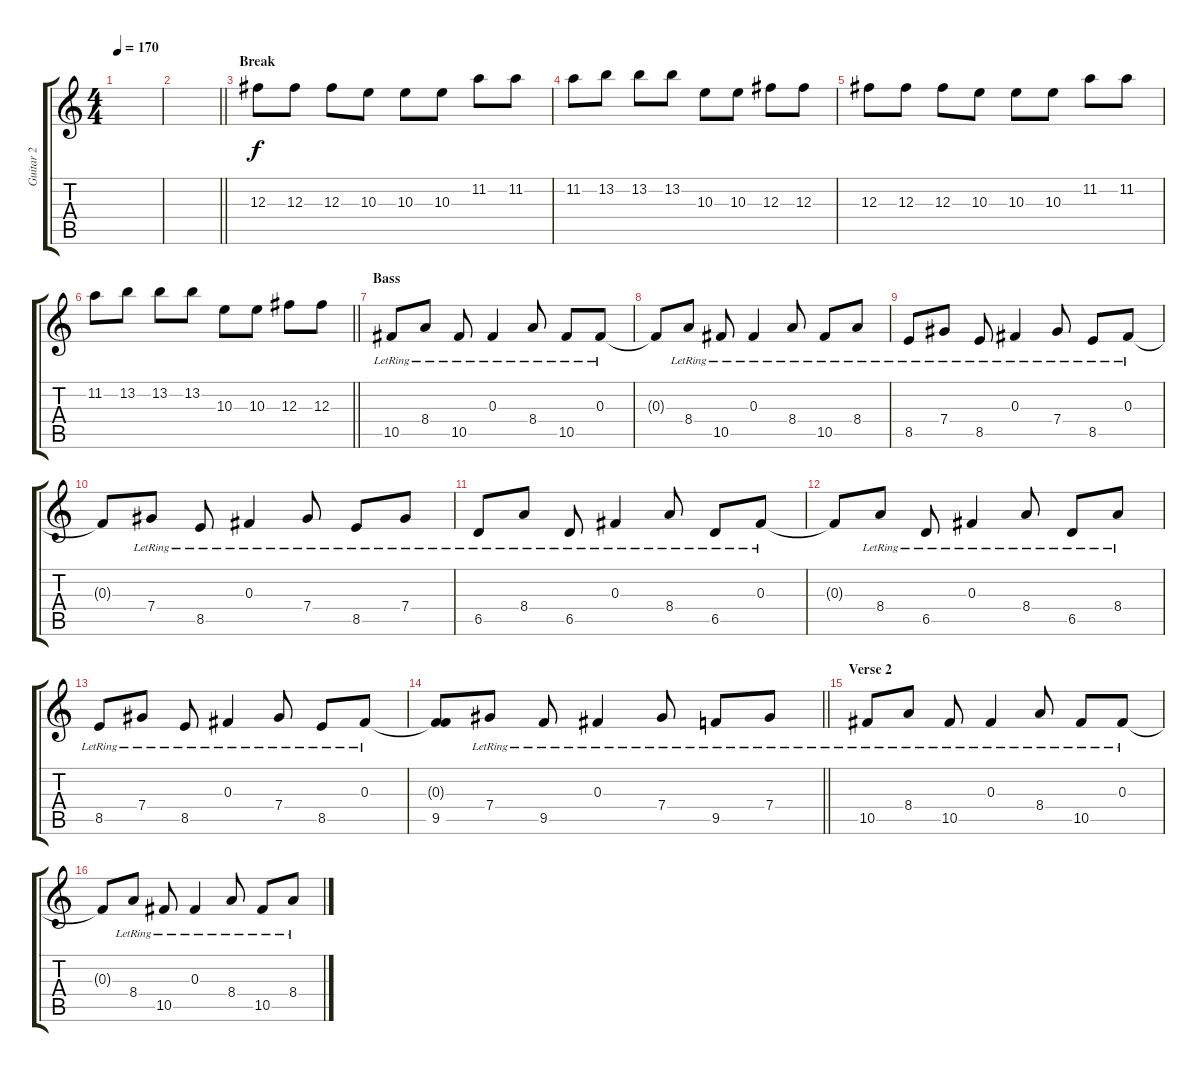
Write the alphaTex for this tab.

\track ("Guitar 2" "Guitar 2") {instrument electricguitarjazz}
\staff {score tabs}
\tuning (Eb4 Bb3 Gb3 Db3 Ab2 Eb2) {hide}
\ts (4 4)
\tempo 170
\clef g2
\ks c
|
\barLineRight lightlight
|
\section ("" "Break")
12.3.8{dy f instrument distortionguitar} 12.3.8 12.3.8 10.3.8 10.3.8 10.3.8 11.2.8 11.2.8 |
11.2.8 13.2.8 13.2.8 13.2.8 10.3.8 10.3.8 12.3.8 12.3.8 |
12.3.8 12.3.8 12.3.8 10.3.8 10.3.8 10.3.8 11.2.8 11.2.8 |
\barLineRight lightlight
11.2.8 13.2.8 13.2.8 13.2.8 10.3.8 10.3.8 12.3.8 12.3.8 |
\section ("" "Bass")
10.5{lr}.8{instrument electricguitarjazz} 8.4{lr}.8 10.5{lr}.8 0.3{lr}.4 8.4{lr}.8 10.5{lr}.8 0.3{lr}.8 |
0.3{t}.8 8.4{lr}.8 10.5{lr}.8 0.3{lr}.4 8.4{lr}.8 10.5{lr}.8 8.4{lr}.8 |
8.5{lr}.8 7.4{lr}.8 8.5{lr}.8 0.3{lr}.4 7.4{lr}.8 8.5{lr}.8 0.3{lr}.8 |
0.3{t}.8 7.4{lr}.8 8.5{lr}.8 0.3{lr}.4 7.4{lr}.8 8.5{lr}.8 7.4{lr}.8 |
6.5{lr}.8 8.4{lr}.8 6.5{lr}.8 0.3{lr}.4 8.4{lr}.8 6.5{lr}.8 0.3{lr}.8 |
0.3{t}.8 8.4{lr}.8 6.5{lr}.8 0.3{lr}.4 8.4{lr}.8 6.5{lr}.8 8.4{lr}.8 |
8.5{lr}.8 7.4{lr}.8 8.5{lr}.8 0.3{lr}.4 7.4{lr}.8 8.5{lr}.8 0.3{lr}.8 |
\barLineRight lightlight
(0.3{t} 9.5).8 7.4{lr}.8 9.5{lr}.8 0.3{lr}.4 7.4{lr}.8 9.5{lr}.8 7.4{lr}.8 |
\section ("" "Verse 2")
10.5{lr}.8 8.4{lr}.8 10.5{lr}.8 0.3{lr}.4 8.4{lr}.8 10.5{lr}.8 0.3{lr}.8 |
0.3{t}.8 8.4{lr}.8 10.5{lr}.8 0.3{lr}.4 8.4{lr}.8 10.5{lr}.8 8.4{lr}.8
